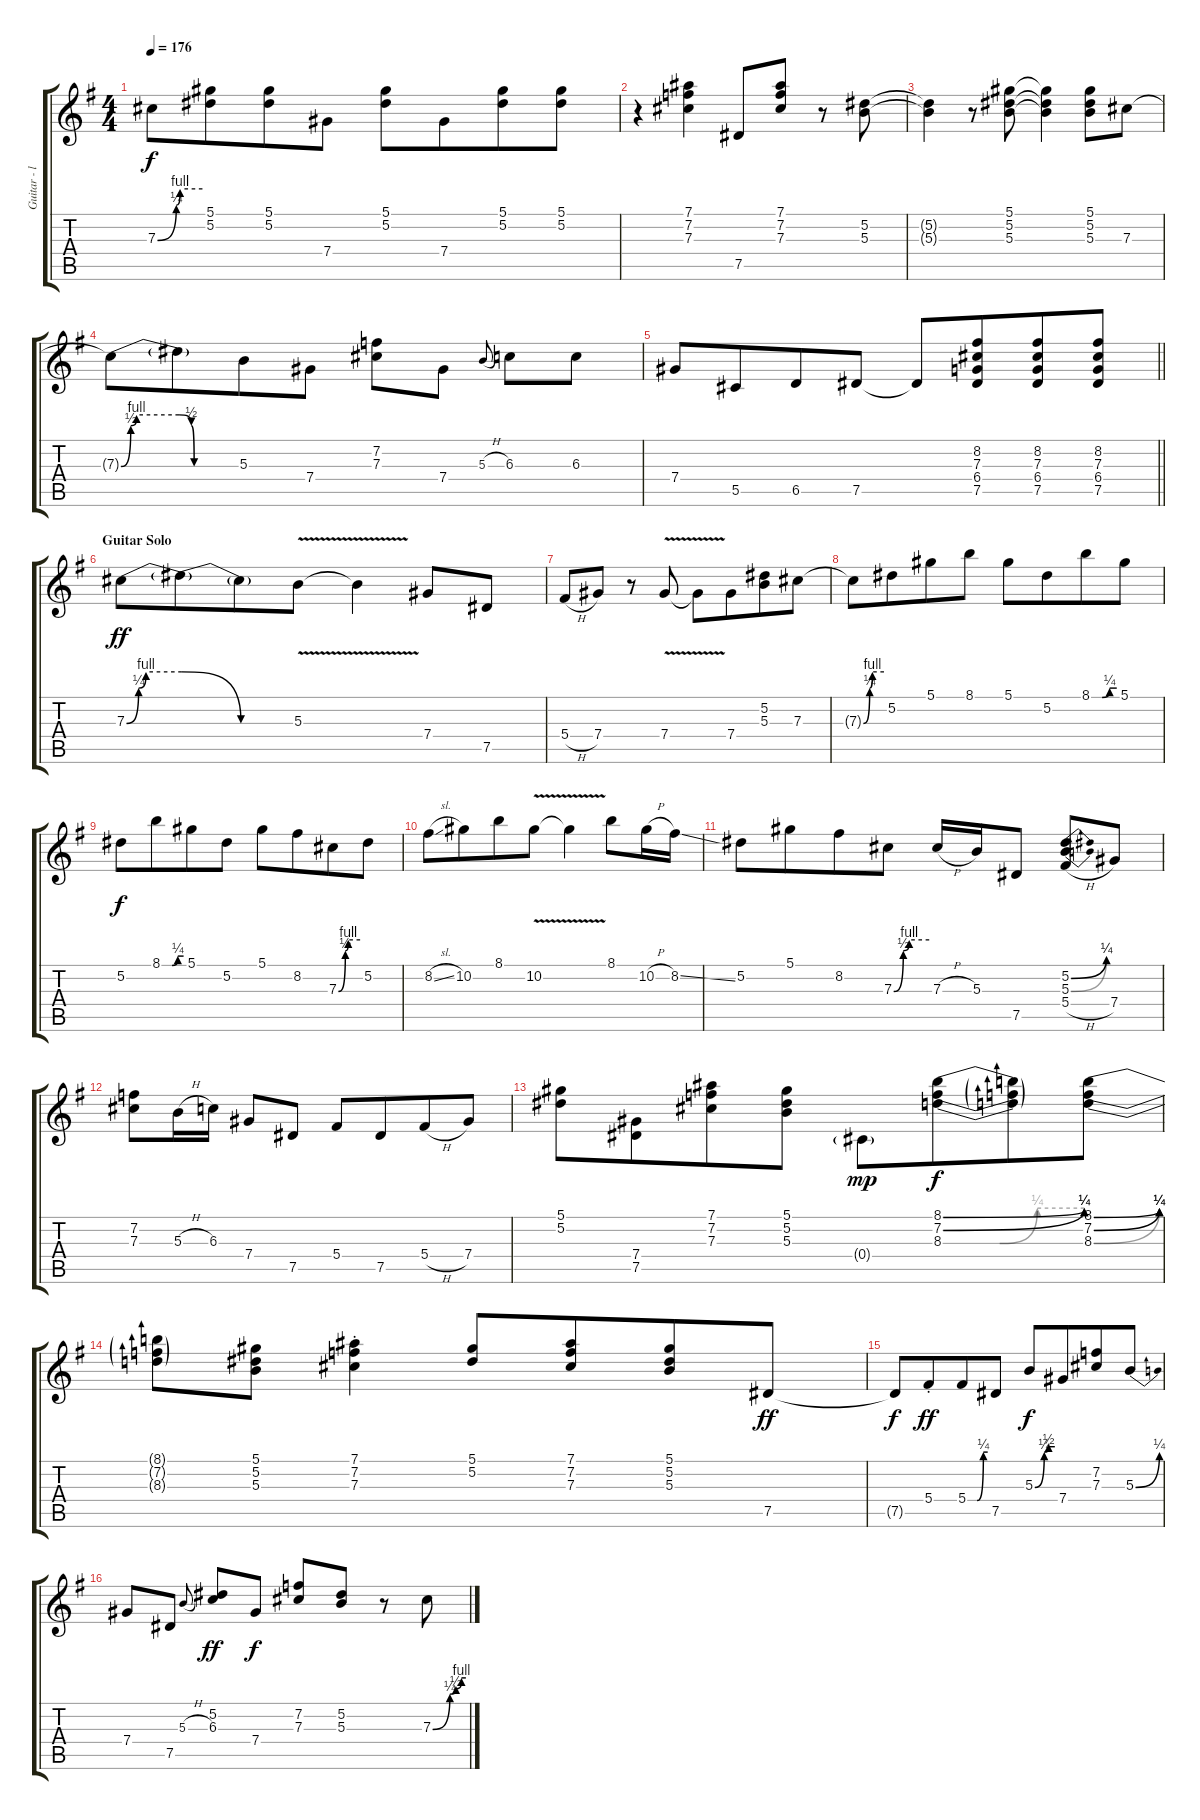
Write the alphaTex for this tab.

\track ("Guitar - lead" "Guitar - l") {instrument electricguitarjazz}
\staff {score tabs}
\tuning (Eb4 Bb3 Gb3 Db3 Ab2 Eb2) {hide}
\ts (4 4)
\tempo 176
\clef g2
\ks eminor
7.3{be (custom 0 0 25 1 30 4 60 4) t}.8{dy f} (5.1 5.2).8{beam merge} (5.1 5.2).8 7.4.8 (5.1 5.2).8 7.4.8{beam merge} (5.1 5.2).8 (5.1 5.2).8 |
r.4 (7.1 7.2 7.3).4 7.5.8{beam Up} (7.1 7.2 7.3).8{beam Up} r.8 (5.2 5.3).8 |
(5.2{t} 5.3{t}).4 r.8 (5.1 5.2 5.3).8 (5.1{t} 5.2{t} 5.3{t}).4 (5.1 5.2 5.3).8 7.3.8 |
7.3{be (custom 0 0 10 2 16 4 60 4) t}.8 7.3{be (custom 0 4 13 2 16 0 60 0) t}.8{beam merge} 5.3.8 7.4.8 (7.2 7.3).8 7.4.8 5.3{h}.8{gr onbeat beam merge} 6.3.8 6.3.8 |
\barLineRight lightlight
7.4.8 5.5.8{beam merge} 6.5.8 7.5.8 7.5{t}.8{beam Up} (8.2 7.3 6.4 7.5).8{beam Up beam merge} (8.2 7.3 6.4 7.5).8{beam Up} (8.2 7.3 6.4 7.5).8{beam Up} |
\section ("" "Guitar Solo")
7.3{be (custom 0 0 13 1 21 4 60 4)}.8{dy ff} 7.3{be (release 0 4 60 0) t}.8{beam merge} 7.3{be (hold 0 0 60 0) t}.8 5.3{v}.8 5.3{t}.4 7.4.8 7.5.8 |
5.4{h}.8 7.4.8 r.8 7.4{v}.8 7.4{t}.8 7.4.8{beam merge} (5.2 5.3).8 7.3.8 |
7.3{be (custom 0 0 18 1 26 4 60 4) t}.8 5.2.8{beam merge} 5.1.8 8.1.8 5.1.8 5.2.8{beam merge} 8.1{be (custom 0 0 25 0 43 1 60 1)}.8 5.1.8 |
5.2.8{dy f} 8.1{be (custom 0 0 28 0 44 1 60 1)}.8{beam merge} 5.1.8 5.2.8 5.1.8 8.2.8{beam merge} 7.3{be (custom 0 0 19 2 27 4 60 4)}.8 5.2.8 |
8.2{sl}.8 10.2.8{beam merge} 8.1.8 10.2{v}.8 10.2{v t}.4 8.1.8 10.2{h}.16 8.2{ss}.16 |
5.2.8 5.1.8{beam merge} 8.2.8 7.3{be (custom 0 0 16 2 26 4 60 4)}.8 7.3{h}.16 5.3.16 7.5.8 (5.2{be (bend 0 0 60 1)} 5.3{be (bend 0 0 60 1)} 5.4{h}).8 7.4.8 |
(7.2 7.3).8 5.3{h}.16 6.3.16 7.4.8 7.5.8 5.4.8 7.5.8{beam merge} 5.4{h}.8 7.4.8 |
(5.1 5.2).8 (7.4 7.5).8{beam merge} (7.1 7.2 7.3).8 (5.1 5.2 5.3).8 0.4{g}.8{dy mp} (8.1{be (bend 0 0 60 1)} 7.2{be (bend 0 0 60 1)} 8.3{be (custom 0 0 24 0 40 1 60 1)}).8{dy f beam merge} (8.1{t} 7.2{t} 8.3{t}).8 (8.1{be (bend 0 0 60 1)} 7.2{be (bend 0 0 60 1)} 8.3{be (bend 0 0 60 1)}).8 |
(8.1{t} 7.2{t} 8.3{t}).8 (5.1 5.2 5.3).8 (7.1{st} 7.2{st} 7.3{st}).4 (5.1 5.2).8{beam Up} (7.1 7.2 7.3).8{beam Up beam merge} (5.1 5.2 5.3).8{beam Up} 7.5.8{dy ff beam Up} |
7.5{t}.8{dy f} 5.4{st}.8{dy ff beam merge} 5.4{be (custom 0 0 28 0 47 1 60 1)}.8 7.5.8 5.3{be (custom 0 0 28 1 41 2 60 2)}.8{dy f beam Up} 7.4.8{beam Up beam merge} (7.2 7.3).8{beam Up} 5.3{be (bend 0 0 60 1)}.8{beam Up} |
7.4.8{beam Up} 7.5.8{beam Up} 5.3{h}.8{gr onbeat beam merge} (5.2 6.3).8{dy ff beam Up} 7.4.8{dy f beam Up} (7.2 7.3).8{beam Up} (5.2 5.3).8{beam Up} r.8 7.3{be (custom 0 0 31 1 42 2 52 4 60 4)}.8
